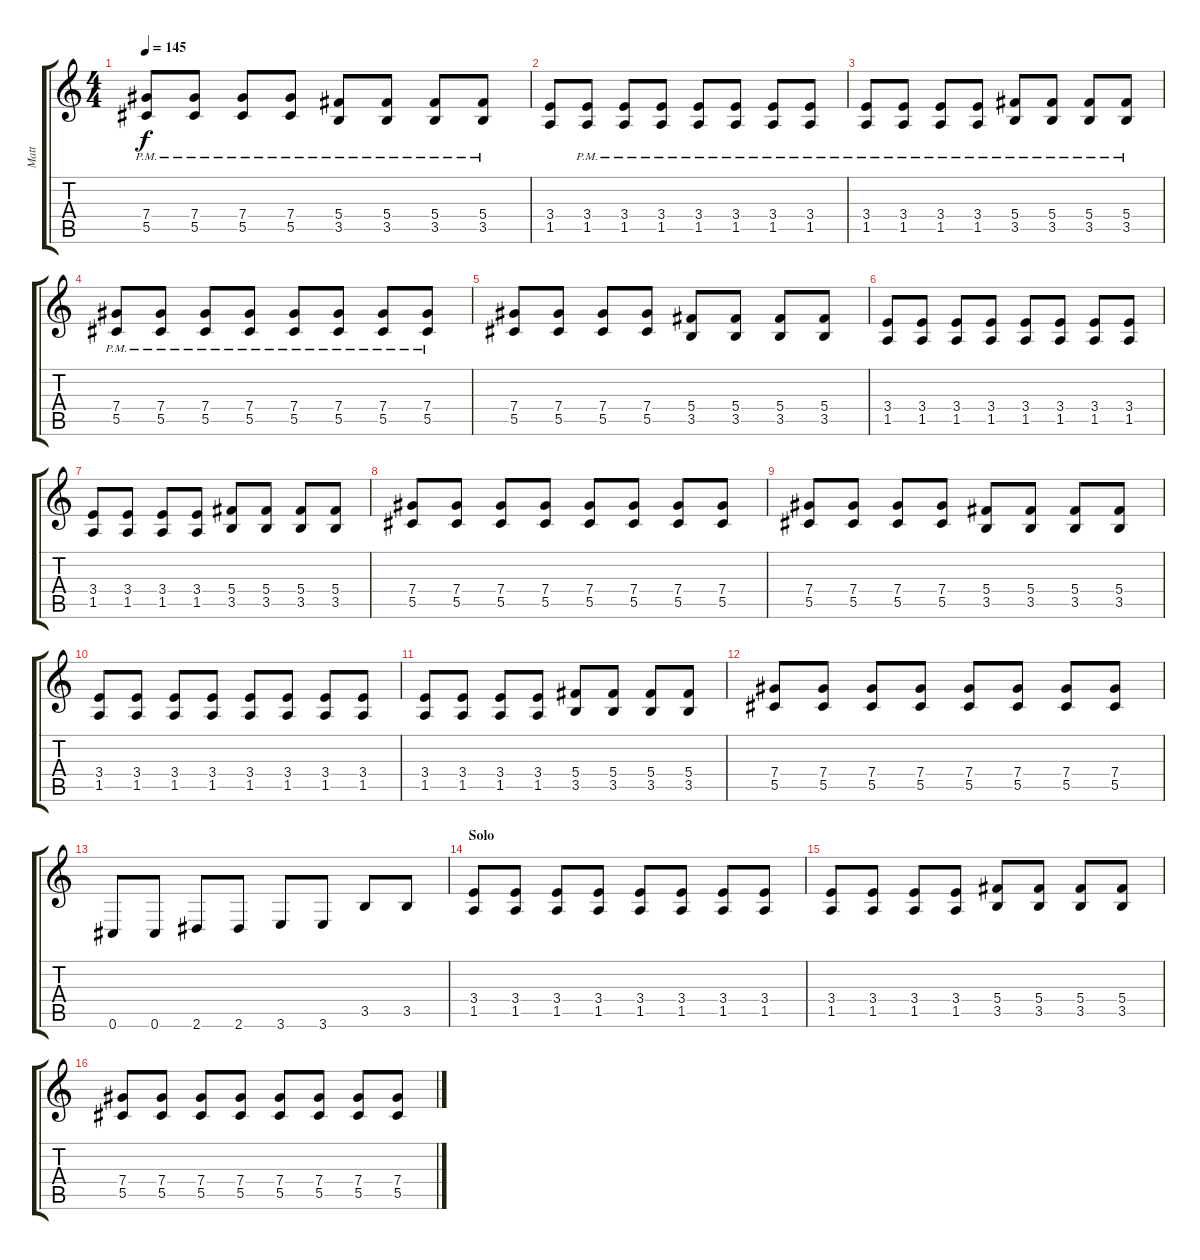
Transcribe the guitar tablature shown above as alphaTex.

\track ("Matt" "Matt") {instrument distortionguitar}
\staff {score tabs}
\tuning (Eb4 Bb3 Gb3 Db3 Ab2 Db2) {hide}
\ts (4 4)
\tempo 145
\clef g2
\ks c
(7.4{pm} 5.5{pm}).8{dy f} (7.4{pm} 5.5{pm}).8 (7.4{pm} 5.5{pm}).8 (7.4{pm} 5.5{pm}).8 (5.4{pm} 3.5{pm}).8 (5.4{pm} 3.5{pm}).8 (5.4{pm} 3.5{pm}).8 (5.4{pm} 3.5{pm}).8 |
(3.4 1.5).8 (3.4{pm} 1.5{pm}).8 (3.4{pm} 1.5{pm}).8 (3.4{pm} 1.5{pm}).8 (3.4{pm} 1.5{pm}).8 (3.4{pm} 1.5{pm}).8 (3.4{pm} 1.5{pm}).8 (3.4{pm} 1.5{pm}).8 |
(3.4{pm} 1.5{pm}).8 (3.4{pm} 1.5{pm}).8 (3.4{pm} 1.5{pm}).8 (3.4{pm} 1.5{pm}).8 (5.4{pm} 3.5{pm}).8 (5.4{pm} 3.5{pm}).8 (5.4{pm} 3.5{pm}).8 (5.4{pm} 3.5{pm}).8 |
(7.4{pm} 5.5{pm}).8 (7.4{pm} 5.5{pm}).8 (7.4{pm} 5.5{pm}).8 (7.4{pm} 5.5{pm}).8 (7.4{pm} 5.5{pm}).8 (7.4{pm} 5.5{pm}).8 (7.4{pm} 5.5{pm}).8 (7.4{pm} 5.5{pm}).8 |
(7.4 5.5).8 (7.4 5.5).8 (7.4 5.5).8 (7.4 5.5).8 (5.4 3.5).8 (5.4 3.5).8 (5.4 3.5).8 (5.4 3.5).8 |
(3.4 1.5).8 (3.4 1.5).8 (3.4 1.5).8 (3.4 1.5).8 (3.4 1.5).8 (3.4 1.5).8 (3.4 1.5).8 (3.4 1.5).8 |
(3.4 1.5).8 (3.4 1.5).8 (3.4 1.5).8 (3.4 1.5).8 (5.4 3.5).8 (5.4 3.5).8 (5.4 3.5).8 (5.4 3.5).8 |
(7.4 5.5).8 (7.4 5.5).8 (7.4 5.5).8 (7.4 5.5).8 (7.4 5.5).8 (7.4 5.5).8 (7.4 5.5).8 (7.4 5.5).8 |
(7.4 5.5).8 (7.4 5.5).8 (7.4 5.5).8 (7.4 5.5).8 (5.4 3.5).8 (5.4 3.5).8 (5.4 3.5).8 (5.4 3.5).8 |
(3.4 1.5).8 (3.4 1.5).8 (3.4 1.5).8 (3.4 1.5).8 (3.4 1.5).8 (3.4 1.5).8 (3.4 1.5).8 (3.4 1.5).8 |
(3.4 1.5).8 (3.4 1.5).8 (3.4 1.5).8 (3.4 1.5).8 (5.4 3.5).8 (5.4 3.5).8 (5.4 3.5).8 (5.4 3.5).8 |
(7.4 5.5).8 (7.4 5.5).8 (7.4 5.5).8 (7.4 5.5).8 (7.4 5.5).8 (7.4 5.5).8 (7.4 5.5).8 (7.4 5.5).8 |
0.6.8 0.6.8 2.6.8 2.6.8 3.6.8 3.6.8 3.5.8 3.5.8 |
\section ("" "Solo")
(3.4 1.5).8 (3.4 1.5).8 (3.4 1.5).8 (3.4 1.5).8 (3.4 1.5).8 (3.4 1.5).8 (3.4 1.5).8 (3.4 1.5).8 |
(3.4 1.5).8 (3.4 1.5).8 (3.4 1.5).8 (3.4 1.5).8 (5.4 3.5).8 (5.4 3.5).8 (5.4 3.5).8 (5.4 3.5).8 |
(7.4 5.5).8 (7.4 5.5).8 (7.4 5.5).8 (7.4 5.5).8 (7.4 5.5).8 (7.4 5.5).8 (7.4 5.5).8 (7.4 5.5).8
